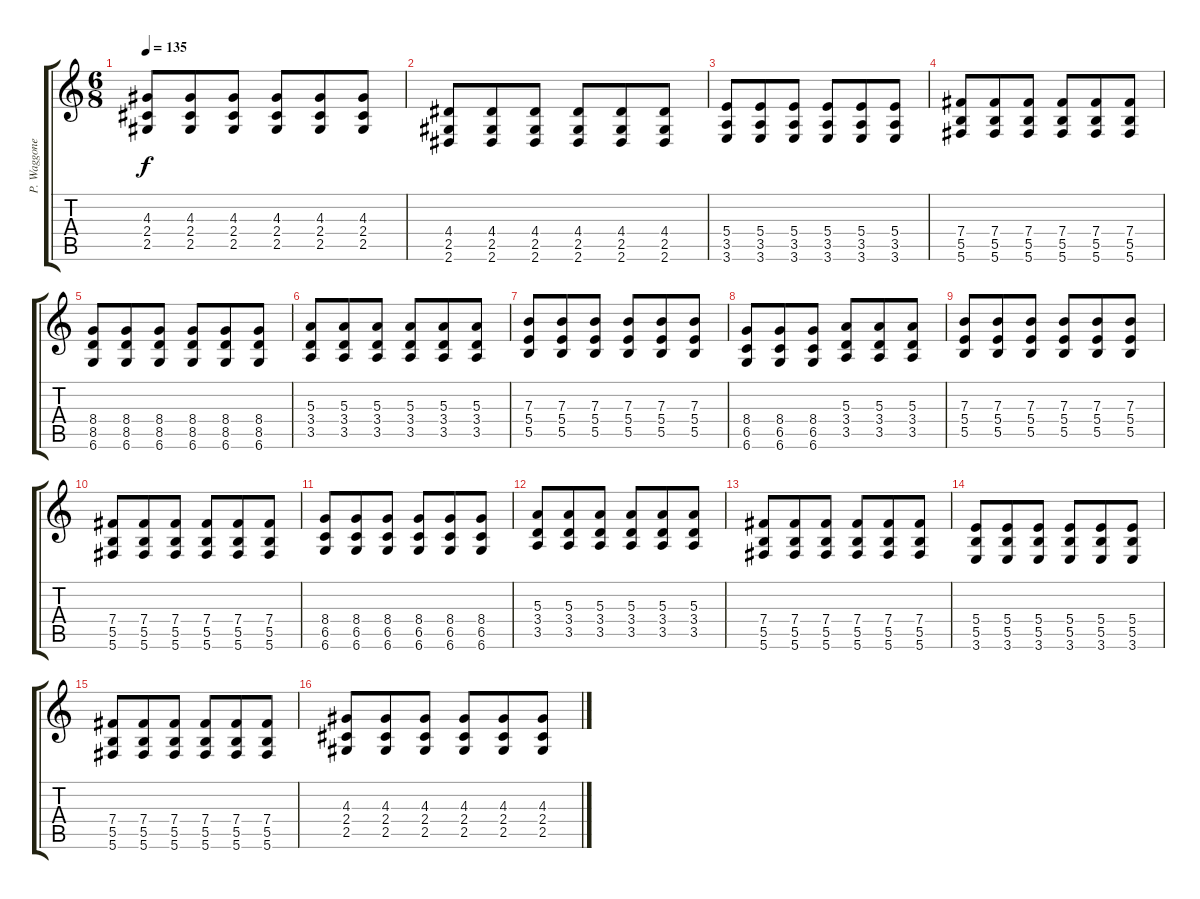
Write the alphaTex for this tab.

\track ("P. Waggoner Gtr." "P. Waggone") {instrument distortionguitar}
\staff {score tabs}
\tuning (Db4 Ab3 E3 B2 Gb2 Db2) {hide}
\ts (6 8)
\tempo 135
\clef g2
\ks c
(4.3 2.4 2.5).8{dy f} (4.3 2.4 2.5).8 (4.3 2.4 2.5).8 (4.3 2.4 2.5).8 (4.3 2.4 2.5).8 (4.3 2.4 2.5).8 |
(4.4 2.5 2.6).8 (4.4 2.5 2.6).8 (4.4 2.5 2.6).8 (4.4 2.5 2.6).8 (4.4 2.5 2.6).8 (4.4 2.5 2.6).8 |
(5.4 3.5 3.6).8 (5.4 3.5 3.6).8 (5.4 3.5 3.6).8 (5.4 3.5 3.6).8 (5.4 3.5 3.6).8 (5.4 3.5 3.6).8 |
(7.4 5.5 5.6).8 (7.4 5.5 5.6).8 (7.4 5.5 5.6).8 (7.4 5.5 5.6).8 (7.4 5.5 5.6).8 (7.4 5.5 5.6).8 |
(8.4 8.5 6.6).8 (8.4 8.5 6.6).8 (8.4 8.5 6.6).8 (8.4 8.5 6.6).8 (8.4 8.5 6.6).8 (8.4 8.5 6.6).8 |
(5.3 3.4 3.5).8 (5.3 3.4 3.5).8 (5.3 3.4 3.5).8 (5.3 3.4 3.5).8 (5.3 3.4 3.5).8 (5.3 3.4 3.5).8 |
(7.3 5.4 5.5).8 (7.3 5.4 5.5).8 (7.3 5.4 5.5).8 (7.3 5.4 5.5).8 (7.3 5.4 5.5).8 (7.3 5.4 5.5).8 |
(8.4 6.5 6.6).8 (8.4 6.5 6.6).8 (8.4 6.5 6.6).8 (5.3 3.4 3.5).8 (5.3 3.4 3.5).8 (5.3 3.4 3.5).8 |
(7.3 5.4 5.5).8 (7.3 5.4 5.5).8 (7.3 5.4 5.5).8 (7.3 5.4 5.5).8 (7.3 5.4 5.5).8 (7.3 5.4 5.5).8 |
(7.4 5.5 5.6).8 (7.4 5.5 5.6).8 (7.4 5.5 5.6).8 (7.4 5.5 5.6).8 (7.4 5.5 5.6).8 (7.4 5.5 5.6).8 |
(8.4 6.5 6.6).8 (8.4 6.5 6.6).8 (8.4 6.5 6.6).8 (8.4 6.5 6.6).8 (8.4 6.5 6.6).8 (8.4 6.5 6.6).8 |
(5.3 3.4 3.5).8 (5.3 3.4 3.5).8 (5.3 3.4 3.5).8 (5.3 3.4 3.5).8 (5.3 3.4 3.5).8 (5.3 3.4 3.5).8 |
(7.4 5.5 5.6).8 (7.4 5.5 5.6).8 (7.4 5.5 5.6).8 (7.4 5.5 5.6).8 (7.4 5.5 5.6).8 (7.4 5.5 5.6).8 |
(5.4 5.5 3.6).8 (5.4 5.5 3.6).8 (5.4 5.5 3.6).8 (5.4 5.5 3.6).8 (5.4 5.5 3.6).8 (5.4 5.5 3.6).8 |
(7.4 5.5 5.6).8 (7.4 5.5 5.6).8 (7.4 5.5 5.6).8 (7.4 5.5 5.6).8 (7.4 5.5 5.6).8 (7.4 5.5 5.6).8 |
(4.3 2.4 2.5).8 (4.3 2.4 2.5).8 (4.3 2.4 2.5).8 (4.3 2.4 2.5).8 (4.3 2.4 2.5).8 (4.3 2.4 2.5).8
